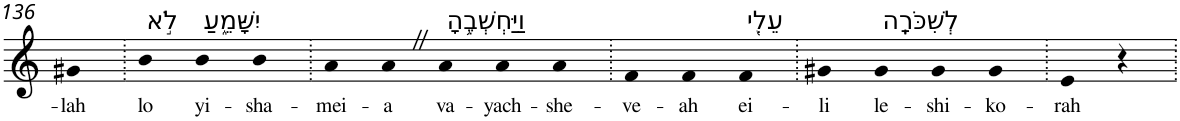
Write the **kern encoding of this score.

**kern	**text
*part1	*part1
*staff1	*staff1
*I"Piano	*
*I'Pno	*
!!LO:PB:g=z
*clefG2	*
*k[]	*
=136	=136
!	!LO:LY:b
4g#X	-lah
=137.	=137.
!LO:TX:a:t=לֹ֣א	!
!	!LO:LY:b
4b	lo
!LO:TX:a:t=יִשָּׁמֵ֑עַ	!
!	!LO:LY:b
4b	yi-
!	!LO:LY:b
4b	-sha-
=138.	=138.
!	!LO:LY:b
4a	-mei-
!	!LO:LY:b
4aZ	-a
!LO:TX:a:t=וַיַּחְשְׁבֶ֥הָ	!
!	!LO:LY:b
4a	va-
!	!LO:LY:b
4a	-yach-
!	!LO:LY:b
4a	-she-
=139.	=139.
!	!LO:LY:b
4f	-ve-
!	!LO:LY:b
4f	-ah
!LO:TX:a:t=עֵלִ֖י	!
!	!LO:LY:b
4f	ei-
=140.	=140.
!	!LO:LY:b
4g#X	-li
!LO:TX:a:t=לְשִׁכֹּרָֽה	!
!	!LO:LY:b
4g#	le-
!	!LO:LY:b
4g#	-shi-
!	!LO:LY:b
4g#	-ko-
=141.	=141.
!	!LO:LY:b
4e	-rah
4r	.
=.	=.
*-	*-
